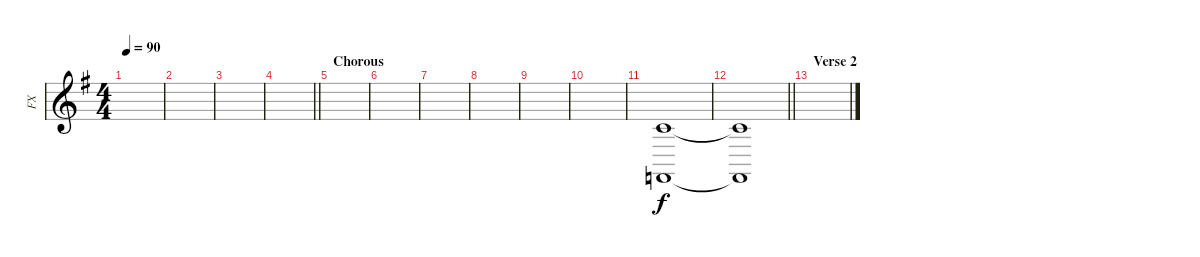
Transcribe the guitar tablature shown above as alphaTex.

\track ("FX" "FX") {instrument synthbrass2}
\staff {score}
\tuning (E4 B3 G3 D3 A2 E2) {hide}
\ts (4 4)
\tempo 90
\clef g2
\ks eminor
|
|
|
\barLineRight lightlight
|
\section ("" "Chorous")
|
|
|
|
|
|
(1.2 1.6).1 |
\barLineRight lightlight
(1.2{t} 1.6{t}).1 |
\section ("" "Verse 2")
